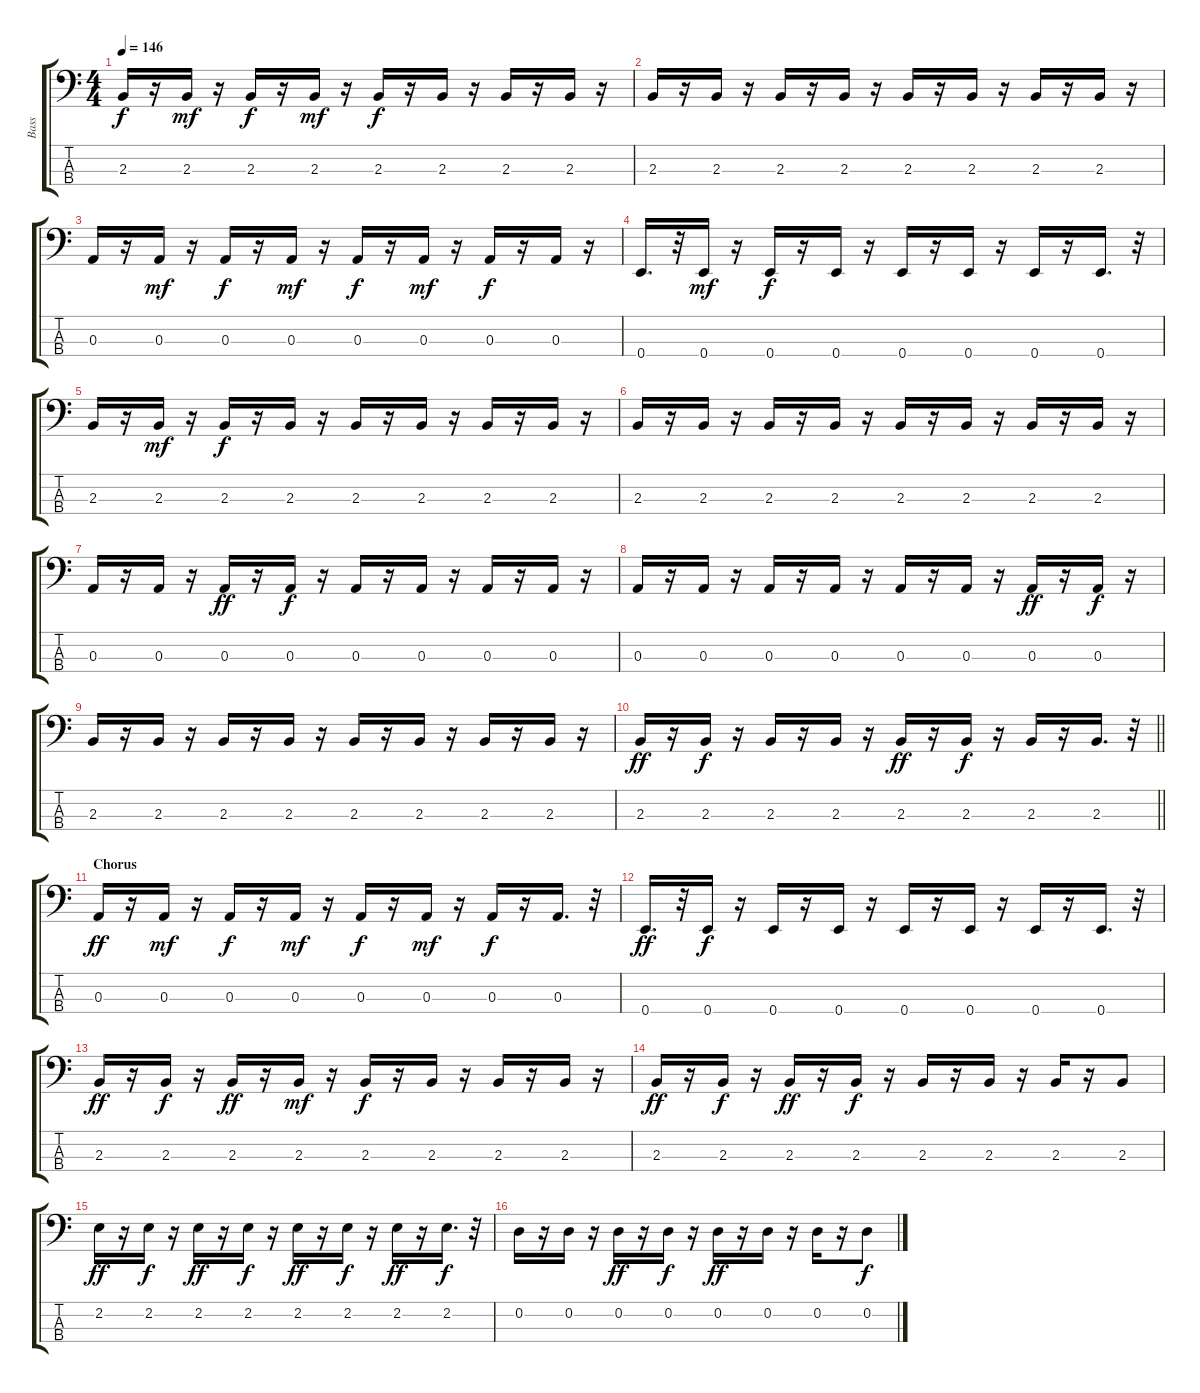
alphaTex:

\track ("Bass" "Bass") {instrument acousticbass}
\staff {score tabs}
\tuning (G2 D2 A1 E1) {hide}
\ts (4 4)
\tempo 146
\clef f4
\ks c
2.3.16{dy f} r.16 2.3.16{dy mf} r.16 2.3.16{dy f} r.16 2.3.16{dy mf} r.16 2.3.16{dy f} r.16 2.3.16 r.16 2.3.16 r.16 2.3.16 r.16 |
2.3.16 r.16 2.3.16 r.16 2.3.16 r.16 2.3.16 r.16 2.3.16 r.16 2.3.16 r.16 2.3.16 r.16 2.3.16 r.16 |
0.3.16 r.16 0.3.16{dy mf} r.16 0.3.16{dy f} r.16 0.3.16{dy mf} r.16 0.3.16{dy f} r.16 0.3.16{dy mf} r.16 0.3.16{dy f} r.16 0.3.16 r.16 |
0.4.16{d} r.32 0.4.16{dy mf} r.16 0.4.16{dy f} r.16 0.4.16 r.16 0.4.16 r.16 0.4.16 r.16 0.4.16 r.16 0.4.16{d} r.32 |
2.3.16 r.16 2.3.16{dy mf} r.16 2.3.16{dy f} r.16 2.3.16 r.16 2.3.16 r.16 2.3.16 r.16 2.3.16 r.16 2.3.16 r.16 |
2.3.16 r.16 2.3.16 r.16 2.3.16 r.16 2.3.16 r.16 2.3.16 r.16 2.3.16 r.16 2.3.16 r.16 2.3.16 r.16 |
0.3.16 r.16 0.3.16 r.16 0.3.16{dy ff} r.16 0.3.16{dy f} r.16 0.3.16 r.16 0.3.16 r.16 0.3.16 r.16 0.3.16 r.16 |
0.3.16 r.16 0.3.16 r.16 0.3.16 r.16 0.3.16 r.16 0.3.16 r.16 0.3.16 r.16 0.3.16{dy ff} r.16 0.3.16{dy f} r.16 |
2.3.16 r.16 2.3.16 r.16 2.3.16 r.16 2.3.16 r.16 2.3.16 r.16 2.3.16 r.16 2.3.16 r.16 2.3.16 r.16 |
\barLineRight lightlight
2.3.16{dy ff} r.16 2.3.16{dy f} r.16 2.3.16 r.16 2.3.16 r.16 2.3.16{dy ff} r.16 2.3.16{dy f} r.16 2.3.16 r.16 2.3.16{d} r.32 |
\section ("" "Chorus")
0.3.16{dy ff} r.16 0.3.16{dy mf} r.16 0.3.16{dy f} r.16 0.3.16{dy mf} r.16 0.3.16{dy f} r.16 0.3.16{dy mf} r.16 0.3.16{dy f} r.16 0.3.16{d} r.32 |
0.4.16{d dy ff} r.32 0.4.16{dy f} r.16 0.4.16 r.16 0.4.16 r.16 0.4.16 r.16 0.4.16 r.16 0.4.16 r.16 0.4.16{d} r.32 |
2.3.16{dy ff} r.16 2.3.16{dy f} r.16 2.3.16{dy ff} r.16 2.3.16{dy mf} r.16 2.3.16{dy f} r.16 2.3.16 r.16 2.3.16 r.16 2.3.16 r.16 |
2.3.16{dy ff} r.16 2.3.16{dy f} r.16 2.3.16{dy ff} r.16 2.3.16{dy f} r.16 2.3.16 r.16 2.3.16 r.16 2.3.16 r.16 2.3.8 |
2.2.16{dy ff} r.16 2.2.16{dy f} r.16 2.2.16{dy ff} r.16 2.2.16{dy f} r.16 2.2.16{dy ff} r.16 2.2.16{dy f} r.16 2.2.16{dy ff} r.16 2.2.16{d dy f} r.32 |
0.2.16 r.16 0.2.16 r.16 0.2.16{dy ff} r.16 0.2.16{dy f} r.16 0.2.16{dy ff} r.16 0.2.16 r.16 0.2.16 r.16 0.2.8{dy f}
